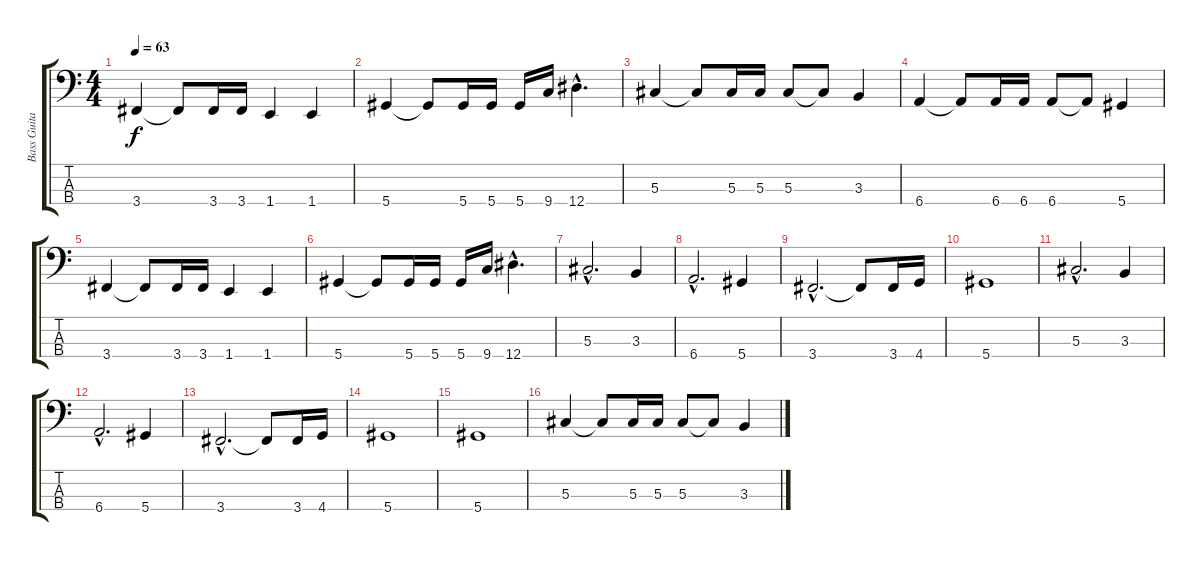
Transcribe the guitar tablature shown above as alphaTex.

\track ("Bass Guitar" "Bass Guita") {instrument electricbasspick}
\staff {score tabs}
\tuning (Gb2 Db2 Ab1 Eb1) {hide}
\ts (4 4)
\tempo 63
\clef f4
\ks c
3.4.4{dy f} 3.4{t}.8 3.4.16 3.4.16 1.4.4 1.4.4 |
5.4.4 5.4{t}.8 5.4.16 5.4.16 5.4.16 9.4.16 12.4{hac}.4{d} |
5.3.4 5.3{t}.8 5.3.16 5.3.16 5.3.8 5.3{t}.8 3.3.4 |
6.4.4 6.4{t}.8 6.4.16 6.4.16 6.4.8 6.4{t}.8 5.4.4 |
3.4.4 3.4{t}.8 3.4.16 3.4.16 1.4.4 1.4.4 |
5.4.4 5.4{t}.8 5.4.16 5.4.16 5.4.16 9.4.16 12.4{hac}.4{d} |
5.3{hac}.2{d} 3.3.4 |
6.4{hac}.2{d} 5.4.4 |
3.4{hac}.2{d} 3.4{t}.8 3.4.16 4.4.16 |
5.4.1 |
5.3{hac}.2{d} 3.3.4 |
6.4{hac}.2{d} 5.4.4 |
3.4{hac}.2{d} 3.4{t}.8 3.4.16 4.4.16 |
5.4.1 |
5.4.1 |
5.3.4 5.3{t}.8 5.3.16 5.3.16 5.3.8 5.3{t}.8 3.3.4
